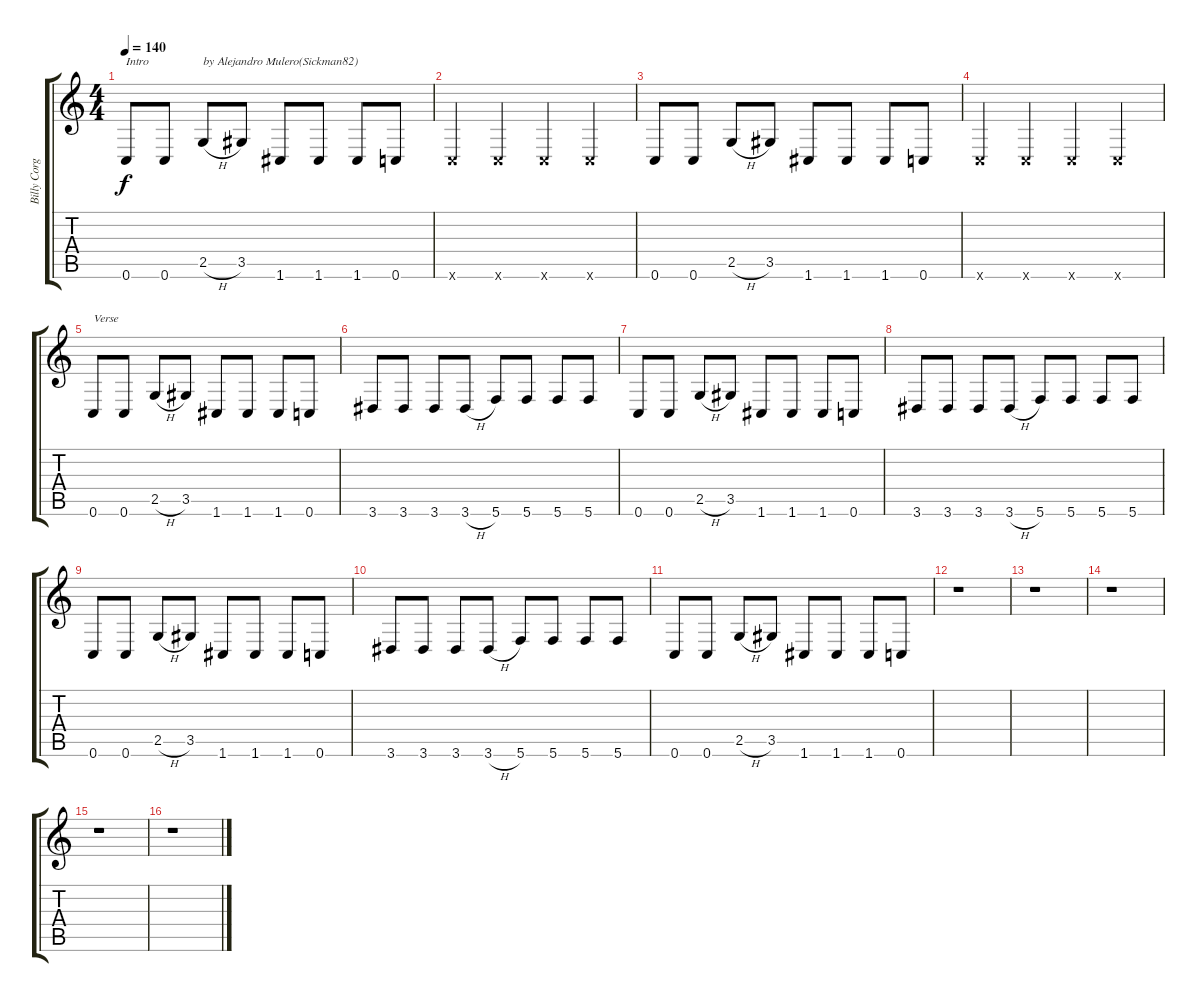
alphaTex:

\track ("Billy Corgan" "Billy Corg") {instrument overdrivenguitar}
\staff {score tabs}
\tuning (C4 G3 Eb3 Bb2 F2 C2) {hide}
\ts (4 4)
\tempo 140
\clef g2
\ks c
0.6.8{txt "Intro" dy f instrument overdrivenguitar} 0.6.8 2.5{h}.8{txt "by Alejandro Mulero(Sickman82)"} 3.5.8 1.6.8 1.6.8 1.6.8 0.6.8 |
0.6{x}.4 0.6{x}.4 0.6{x}.4 0.6{x}.4 |
0.6.8 0.6.8 2.5{h}.8 3.5.8 1.6.8 1.6.8 1.6.8 0.6.8 |
0.6{x}.4 0.6{x}.4 0.6{x}.4 0.6{x}.4 |
0.6.8{txt "Verse"} 0.6.8 2.5{h}.8 3.5.8 1.6.8 1.6.8 1.6.8 0.6.8 |
3.6.8 3.6.8 3.6.8 3.6{h}.8 5.6.8 5.6.8 5.6.8 5.6.8 |
0.6.8 0.6.8 2.5{h}.8 3.5.8 1.6.8 1.6.8 1.6.8 0.6.8 |
3.6.8 3.6.8 3.6.8 3.6{h}.8 5.6.8 5.6.8 5.6.8 5.6.8 |
0.6.8 0.6.8 2.5{h}.8 3.5.8 1.6.8 1.6.8 1.6.8 0.6.8 |
3.6.8 3.6.8 3.6.8 3.6{h}.8 5.6.8 5.6.8 5.6.8 5.6.8 |
0.6.8 0.6.8 2.5{h}.8 3.5.8 1.6.8 1.6.8 1.6.8 0.6.8 |
r.1 |
r.1 |
r.1 |
r.1 |
r.1
